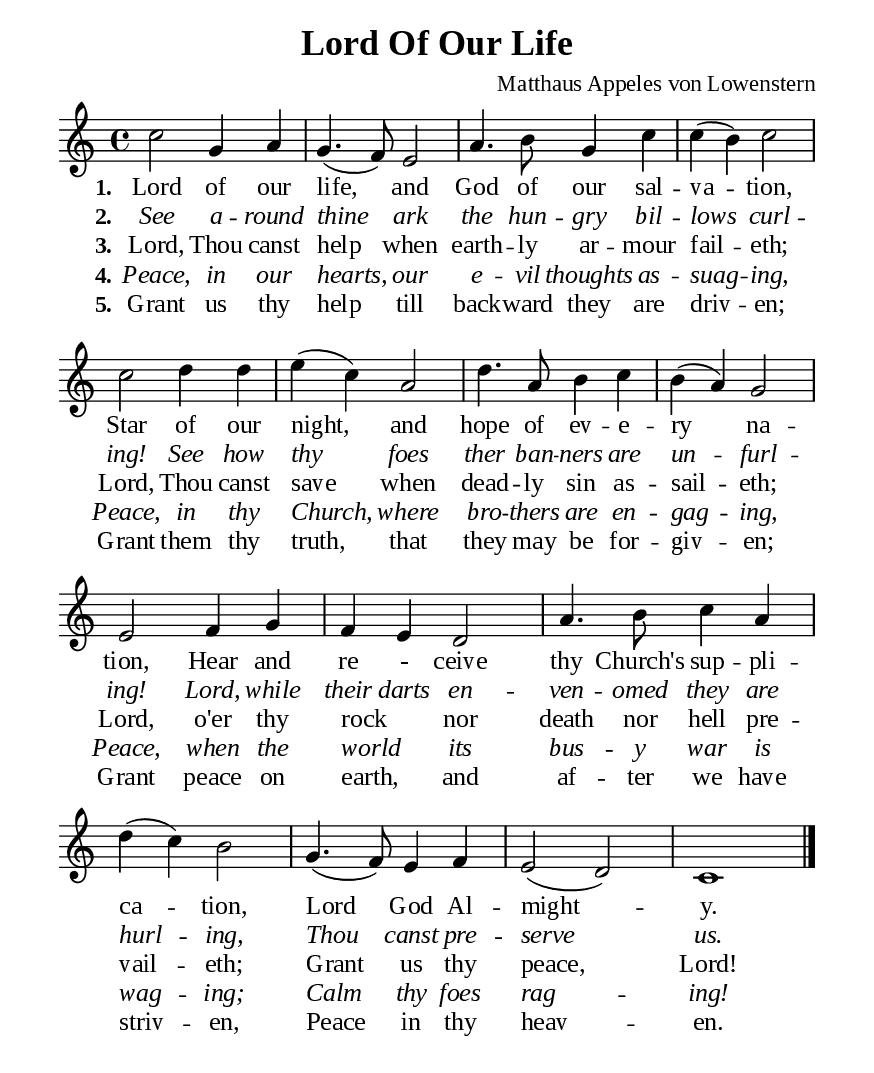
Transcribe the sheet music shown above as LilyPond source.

%%%%%%%%%%%%%%%%%%%%%%%%%%%%%
% CONTENTS OF THIS DOCUMENT
% 1. Common settings
% 2. Verse music
% 3. Verse lyrics
% 4. Layout
%%%%%%%%%%%%%%%%%%%%%%%%%%%%%

%%%%%%%%%%%%%%%%%%%%%%%%%%%%%
% 1. Common settings
%%%%%%%%%%%%%%%%%%%%%%%%%%%%%
\version "2.22.1"

\header {
  title = "Lord Of Our Life"
  composer = "Matthaus Appeles von Lowenstern"
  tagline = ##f
}

global= {
  \key c \major
  \time 4/4
  \override Score.BarNumber.break-visibility = ##(#f #f #f)
}

\paper {
  #(set-paper-size "a5")
  top-margin = 3.2\mm
  bottom-marign = 10\mm
  left-margin = 10\mm
  right-margin = 10\mm
  indent = #0
  #(define fonts
	 (make-pango-font-tree "Liberation Serif"
	 		       "Liberation Serif"
			       "Liberation Serif"
			       (/ 20 20)))
  system-system-spacing = #'((basic-distance . 3) (padding . 3))
}

printItalic = {
  \override LyricText.font-shape = #'italic
}

%%%%%%%%%%%%%%%%%%%%%%%%%%%%%
% 2. Verse music
%%%%%%%%%%%%%%%%%%%%%%%%%%%%%
musicVerseSoprano = \relative c' {
  %{	01	%} c'2 g4 a |
  %{	02	%} g4. (f8) e2 |
  %{	03	%} a4. b8 g4 c |
  %{	04	%} c (b) c2 |
  %{	05	%} c2 d4 d |
  %{	06	%} e (c) a2 |
  %{	07	%} d4. a8 b4 c |
  %{	08	%} b (a) g2 |
  %{	09	%} e2 f4 g |
  %{	10	%} f e d2 |
  %{	11	%} a'4. b8 c4 a |
  %{	12	%} d (c) b2 |
  %{	13	%} g4. (f8) e4 f |
  %{	14	%} e2 (d) |
  %{	15	%} c1 \bar "|."
}

%%%%%%%%%%%%%%%%%%%%%%%%%%%%%
% 3. Verse lyrics
%%%%%%%%%%%%%%%%%%%%%%%%%%%%%
verseOne = \lyricmode {
  \set stanza = #"1."
  Lord of our life, and God of our sal -- va -- tion,
  Star of our night, and hope of ev -- e -- ry na -- tion,
  Hear and re - ceive thy Church's sup -- pli -- ca -- tion,
  Lord God Al -- might -- y.
}

verseTwo = \lyricmode {
  \set stanza = #"2."
  See a -- round thine ark the hun -- gry bil -- lows curl -- ing!
  See how thy foes ther ban -- ners are un -- furl -- ing!
  Lord, while their darts en -- ven -- omed they are hurl -- ing,
  Thou canst pre -- serve us.
}

verseThree = \lyricmode {
  \set stanza = #"3."
  Lord, Thou canst help when earth -- ly ar -- mour fail -- eth;
  Lord, Thou canst save when dead -- ly sin as -- sail -- eth;
  Lord, o'er thy rock _ nor death nor hell pre -- vail -- eth;
  Grant us thy peace, Lord!
}

verseFour = \lyricmode {
  \set stanza = #"4."
  Peace, in our hearts, our e -- vil thoughts as -- suag -- ing,
  Peace, in thy Church, where bro -- thers are en -- gag -- ing,
  Peace, when the world _ its bus -- y war is wag -- ing;
  Calm thy foes rag -- ing!
}

verseFive = \lyricmode {
  \set stanza = #"5."
  Grant us thy help till back -- ward they are driv -- en;
  Grant them thy truth, that they may be for -- giv -- en;
  Grant peace on earth, _ and af -- ter we have striv -- en,
  Peace in thy heav -- en.
}

%%%%%%%%%%%%%%%%%%%%%%%%%%%%%
% 4. Layout
%%%%%%%%%%%%%%%%%%%%%%%%%%%%%
\score {
    \new ChoirStaff <<
      \new Staff <<
        \clef "treble"
        \new Voice = "sopranos" { \global   \musicVerseSoprano }
      >>
      \new Lyrics \lyricsto sopranos \verseOne
      \new Lyrics \with \printItalic \lyricsto sopranos \verseTwo
      \new Lyrics \lyricsto sopranos \verseThree
      \new Lyrics \with \printItalic \lyricsto sopranos \verseFour
      \new Lyrics \lyricsto sopranos \verseFive
    >>
}
